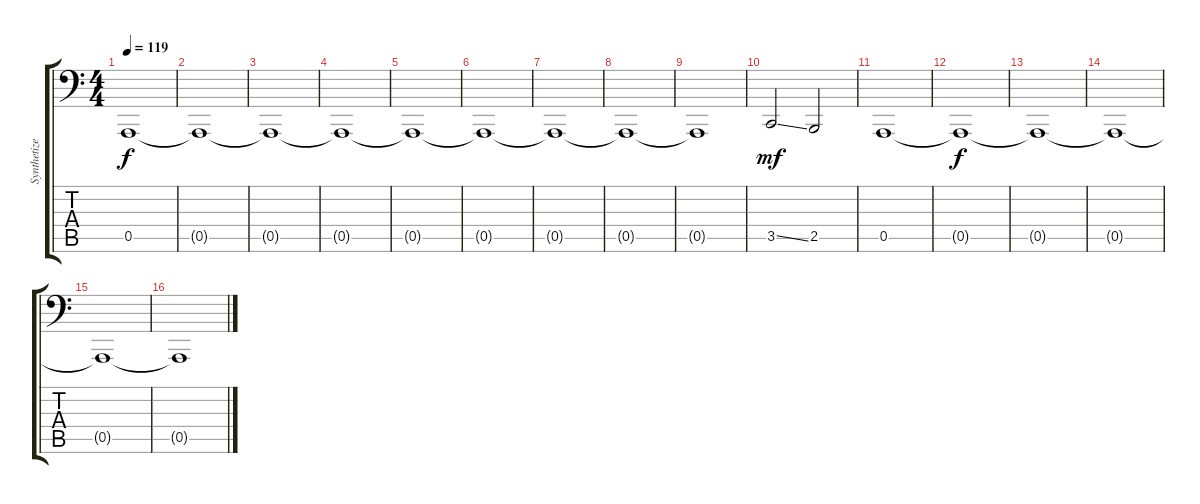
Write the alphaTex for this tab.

\track ("Synthetizers drone" "Synthetize") {instrument synthvoice}
\staff {score tabs}
\tuning (E3 B2 G2 D2 A1 E1) {hide}
\ts (4 4)
\tempo 119
\clef f4
\ks c
0.5{t}.1{dy f} |
0.5{t}.1 |
0.5{t}.1 |
0.5{t}.1 |
0.5{t}.1 |
0.5{t}.1 |
0.5{t}.1 |
0.5{t}.1 |
0.5{t}.1 |
3.5{ss}.2{dy mf} 2.5.2 |
0.5.1 |
0.5{t}.1{dy f} |
0.5{t}.1 |
0.5{t}.1 |
0.5{t}.1 |
0.5{t}.1
